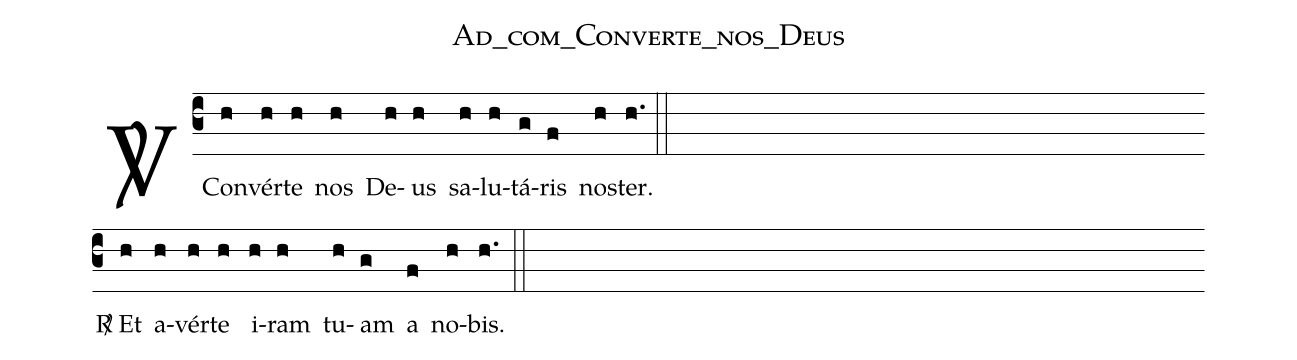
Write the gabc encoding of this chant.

name:Ad_com_Converte_nos_Deus;
%%
(c3)
<sp>V/</sp> Con(h)vér(h)te(h) nos(h) De(h)us(h) sa(h)lu(h)tá(g)ris(f) no(h)ster.(h.) (::) (Z-)
<sp>R/</sp> Et(h) a(h)vér(h)te(h) i(h)ram(h) tu(h)am(g) a(f) no(h)bis.(h.) (::)
